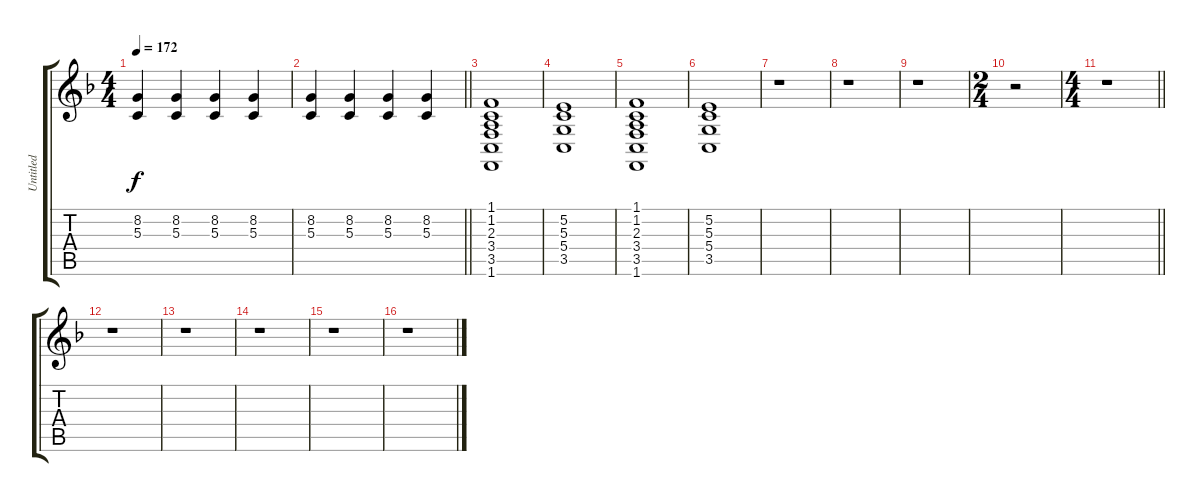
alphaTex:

\track ("Untitled" "Untitled") {instrument acousticgrandpiano}
\staff {score tabs}
\tuning (E4 B3 G3 D3 A2 E2) {hide}
\ts (4 4)
\tempo 172
\clef g2
\ks f
(8.2 5.3).4{dy f} (8.2 5.3).4 (8.2 5.3).4 (8.2 5.3).4 |
\barLineRight lightlight
(8.2 5.3).4 (8.2 5.3).4 (8.2 5.3).4 (8.2 5.3).4 |
(1.1 1.2 2.3 3.4 3.5 1.6).1 |
(5.2 5.3 5.4 3.5).1 |
(1.1 1.2 2.3 3.4 3.5 1.6).1 |
(5.2 5.3 5.4 3.5).1 |
r.1 |
r.1 |
r.1 |
\ts (2 4)
r.2 |
\ts (4 4)
\barLineRight lightlight
r.1 |
r.1 |
r.1 |
r.1 |
r.1 |
r.1
